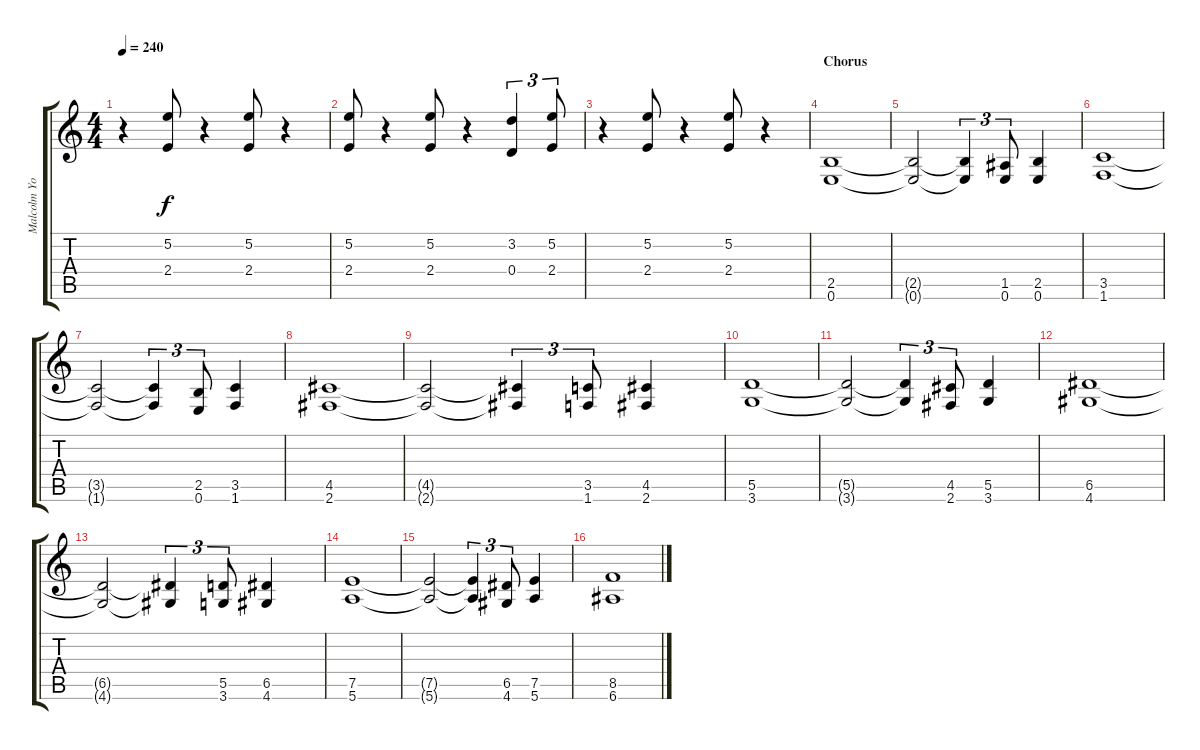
\track ("Malcolm Young" "Malcolm Yo") {instrument overdrivenguitar}
\staff {score tabs}
\tuning (E4 B3 G3 D3 A2 E2) {hide}
\ts (4 4)
\tempo 240
\clef g2
\ks c
r.4{dy f} (5.2 2.4).8 r.4 (5.2 2.4).8 r.4 |
(5.2 2.4).8 r.4 (5.2 2.4).8 r.4 (3.2 0.4).4{tu (3 2)} (5.2 2.4).8{tu (3 2)} |
r.4 (5.2 2.4).8 r.4 (5.2 2.4).8 r.4 |
\section ("" "Chorus")
(2.5 0.6).1 |
(2.5{t} 0.6{t}).2 (2.5{t} 0.6{t}).4{tu (3 2)} (1.5 0.6).8{tu (3 2)} (2.5 0.6).4 |
(3.5 1.6).1 |
(3.5{t} 1.6{t}).2 (3.5{t} 1.6{t}).4{tu (3 2)} (2.5 0.6).8{tu (3 2)} (3.5 1.6).4 |
(4.5 2.6).1 |
(4.5{t} 2.6{t}).2 (4.5{t} 2.6{t}).4{tu (3 2)} (3.5 1.6).8{tu (3 2)} (4.5 2.6).4 |
(5.5 3.6).1 |
(5.5{t} 3.6{t}).2 (5.5{t} 3.6{t}).4{tu (3 2)} (4.5 2.6).8{tu (3 2)} (5.5 3.6).4 |
(6.5 4.6).1 |
(6.5{t} 4.6{t}).2 (6.5{t} 4.6{t}).4{tu (3 2)} (5.5 3.6).8{tu (3 2)} (6.5 4.6).4 |
(7.5 5.6).1 |
(7.5{t} 5.6{t}).2 (7.5{t} 5.6{t}).4{tu (3 2)} (6.5 4.6).8{tu (3 2)} (7.5 5.6).4 |
(8.5 6.6).1
